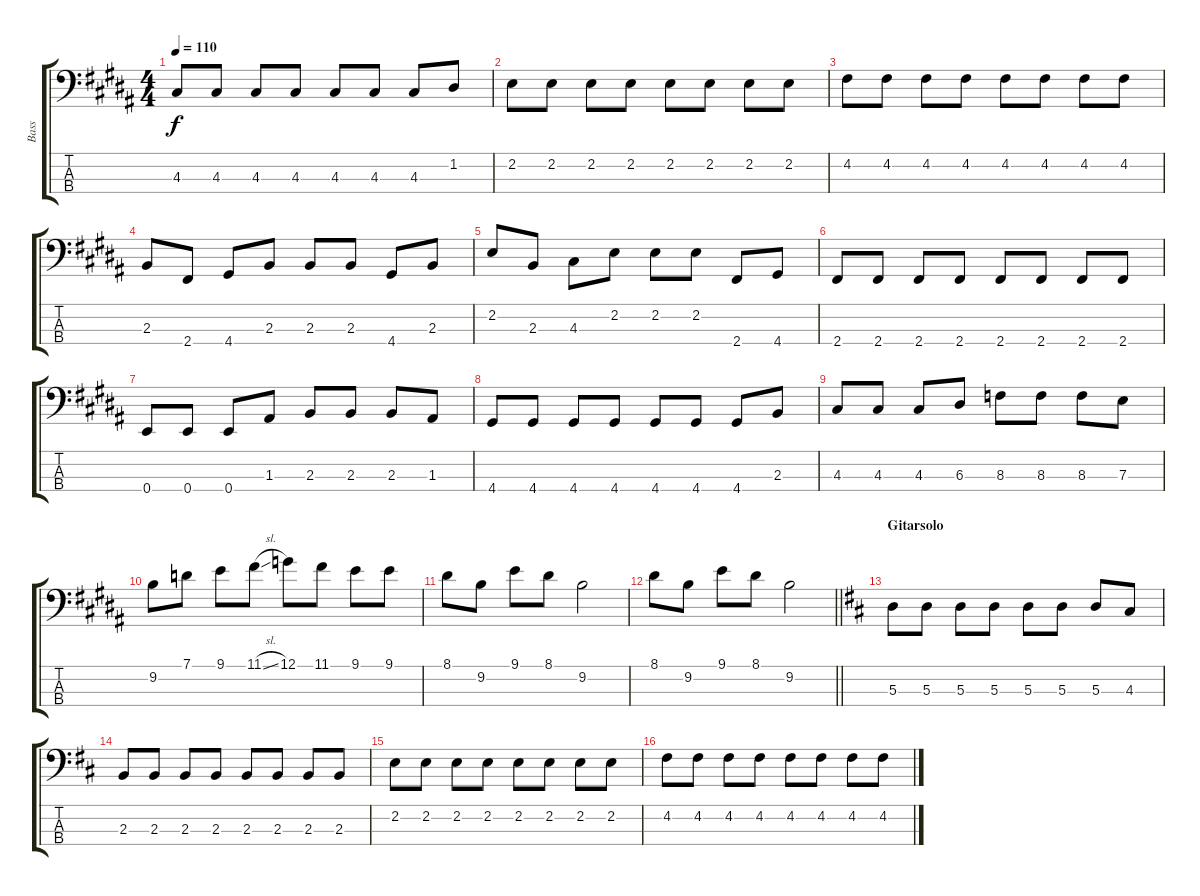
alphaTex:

\track ("Bass" "Bass") {instrument electricbassfinger}
\staff {score tabs}
\tuning (G2 D2 A1 E1) {hide}
\ts (4 4)
\tempo 110
\clef f4
\ks b
4.3.8{dy f} 4.3.8 4.3.8 4.3.8 4.3.8 4.3.8 4.3.8 1.2.8 |
2.2.8 2.2.8 2.2.8 2.2.8 2.2.8 2.2.8 2.2.8 2.2.8 |
4.2.8 4.2.8 4.2.8 4.2.8 4.2.8 4.2.8 4.2.8 4.2.8 |
2.3.8 2.4.8 4.4.8 2.3.8 2.3.8 2.3.8 4.4.8 2.3.8 |
2.2.8 2.3.8 4.3.8 2.2.8 2.2.8 2.2.8 2.4.8 4.4.8 |
2.4.8 2.4.8 2.4.8 2.4.8 2.4.8 2.4.8 2.4.8 2.4.8 |
0.4.8 0.4.8 0.4.8 1.3.8 2.3.8 2.3.8 2.3.8 1.3.8 |
4.4.8 4.4.8 4.4.8 4.4.8 4.4.8 4.4.8 4.4.8 2.3.8 |
4.3.8 4.3.8 4.3.8 6.3.8 8.3.8 8.3.8 8.3.8 7.3.8 |
9.2.8 7.1.8 9.1.8 11.1{sl}.8 12.1.8 11.1.8 9.1.8 9.1.8 |
8.1.8 9.2.8 9.1.8 8.1.8 9.2.2 |
\barLineRight lightlight
8.1.8 9.2.8 9.1.8 8.1.8 9.2.2 |
\section ("" "Gitarsolo")
\ks d
5.3.8 5.3.8 5.3.8 5.3.8 5.3.8 5.3.8 5.3.8 4.3.8 |
2.3.8 2.3.8 2.3.8 2.3.8 2.3.8 2.3.8 2.3.8 2.3.8 |
2.2.8 2.2.8 2.2.8 2.2.8 2.2.8 2.2.8 2.2.8 2.2.8 |
4.2.8 4.2.8 4.2.8 4.2.8 4.2.8 4.2.8 4.2.8 4.2.8
